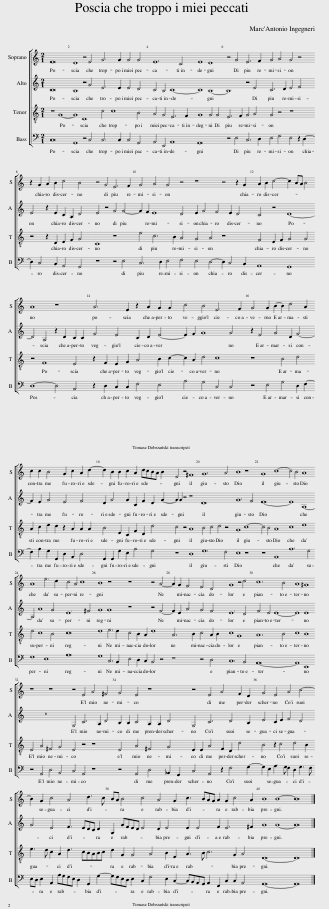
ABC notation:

X:1
%%score [ 1 2 3 4 ]
L:1/8
M:2/1
I:linebreak $
K:C
V:1 treble
V:2 treble
V:3 treble-8
V:4 bass
V:1
 E16 | D8 z4 E4 | G6 G2 G4 G4 | E12 C4 | E8 D8 | %5
 z4 G4 E6 F2 | G4 A4 G4 z4 |$ z2 G2 A2 B2 c4 B4 | z4 G4 E6 F2 | G4 A4 G4 z4 | %10
 z8 z4 z2 G2 | A2 B2 c4- c2 BA B4 |$ A8 z8 | A6 E2 z2 A2 G2 G2 | c4 B4 E6 F2 | %15
 G4 G2 B2- B2 d4 A2 |$ c2 c2 B4 G2 c2 A2 d2- | d2 B2 B2 c2 A2 dcBA B2 | E4 z4 ^F8 | G12 A4 | %20
 B8 z8 | G8 c8- | c4 B4 A8 |$ A8 e6 d2 | c4 A4 c8 | %25
 B8 z8 | z8 z4 A4- | A2 G2 F4 E4 D4 | G8 z4 d4 | c12 B4 | %30
 A8 ^G8 |$ z8 z8 | z4 E4 A4 ^F4 | G4 E4 z8 | z4 E4 A4 F2 D2 | %35
 G4 E4 A4 B4- |$ B2 G2 c4 A4 d3 c | BA B4 c4 A4 G2 | c3 BAG A2 G2 c4 A2 | B8 B8- | %40
 B16 |] %41
V:2
 C16 | B,8 z4 G4 | E6 E2 E4 D4 | C4 B,4 C8- | C8 B,8- | %5
 B,8 z4 E4 | C6 D2 E4 F4 |$ E4 z2 E2 C2 A,2 D4 | E4 z4 G4 G4- | G2 F2 E8 D4 | %10
 E2 G4 F4 E2 D4 | C4 z4 D8- |$ D4 A,4 z2 D2 C2 C2 | F4 E4 C2 D2 E4- | E2 F2 G8 G4 | %15
 z2 E4 G4 D2 F4- |$ F2 E2 G4 E4 F4 | D2 G4 G2 C2 F2 D2 G2- | G2 G2 z4 z8 | D16 | %20
 G12 F4 | E16- | E8 A,8- |$ A,4 A8 G4 | E12 ^F4 | %25
 G8 G8 | z8 z4 F4- | F2 E2 A4 G4 F4 | E12 D4 | F4 E4 E8- | %30
 E8 E8 |$ z16 | G,4 C6 A,2 D4 | B,2 B,2 C4 A,2 A,2 D4 | G,4 C6 D4 B,2 | %35
 E4 C2 E2 F4 D4 |$ G4 E4 F3 EDC D2 | G,2 GFED E4 D2 E4 | E2 E4 F2 E6 ^F2 | G8 G8- | %40
 G16 |] %41
V:3
 z8 G8- | G8 C8 | c4 c8 B4 | A4 G4 E6 F2 | G8 G4 G4 | %5
 E6 F2 G4 A4 | G4 z4 z8 |$ z4 z2 D2 E2 F2 G4 | C8 z8 | e4 c6 B2 A4 | %10
 G4 A4 z8 | F4 E2 F2 G4 G4 |$ z4 F8 E4 | z2 F2 E2 G2 A4 B2 c2- | c2 A2 d4 c8 | %15
 z8 B4 d4 |$ A2 c2 e2 d2 z2 A2 A2 A2 | B4 E2 C2 F2 D2 d4 | c4 z4 A8 | B4 c4 d4 z4 | %20
 G8 c8- | c4 B4 A8 | c8 e8 |$ d4 c8 B4 | c16 | %25
 d8 e6 d2 | c4 B2 A2 d8 | A6 B2 c4 A2 B2 | c8 G8 | A12 B4 | %30
 c8 B8 |$ E4 A4 ^F4 G4 | E4 z4 z8 | E4 A4 ^F4 G4 | E2 E2 A4 F2 D2 d4 | %35
 B4 z2 c4 d4 B2 |$ e3 d c2 A2 d3 cBABc | d2 G2 G4 A4 B2 E2 | A3 B c6 G2 A4 | D16- | %40
 D16 |] %41
V:4
 C,16 | G,,8 z4 C,4 | C,6 C,2 C,4 G,,4 | A,,4 E,,4 A,,8 | G,,16 | %5
 z4 E,4 C,6 D,2 | E,4 F,4 E,4 z2 D,2- |$ D,2 C,4 B,,2 A,,4 G,,4 | z8 z4 E,4 | C,6 D,2 E,4 F,4 | %10
 E,4 D,4- D,2 C,4 B,,2 | A,,8 G,,8 |$ D,8- D,4 A,,4 | z2 D,2 C,2 C,2 F,4 E,4 | A,4 G,4 C,4 C,4 | %15
 z4 E,4 G,4 D,2 F,2- |$ F,2 A,2 G,2 G,,2 D,2 A,,2 D,4 | G,,2 G,,2 G,2 E,2 A,4 G,4 | z8 D,8 | G,12 F,4 | %20
 E,8 z8 | z8 A,,8 | A,12 G,4 |$ F,8 E,8 | A,16 | %25
 G,8 C,6 B,,2 | E,4 D,2 C,2 B,,4 z4 | z8 z4 D,4 | C,12 B,,4 | A,,16- | %30
 A,,8 E,,8 |$ z4 A,,4 D,4 B,,4 | C,4 A,,4 z8 | z4 A,,4 D,4 _B,,2 G,,2 | C,4 A,,4 z2 F,4 G,2- | %35
 G,2 E,2 A,3 G, F,2 D,2 G,3 F, |$ E,D, E,2 A,,2 A,G,F,E, D,2 G,,2 G,2- | G,F,E,D, E,2 C,2 F,4 E,2 C,2- | C,B,,A,,G,, A,,2 F,,2 C,2 C,2 A,,4 | G,,16- | %40
 G,,16 |] %41
